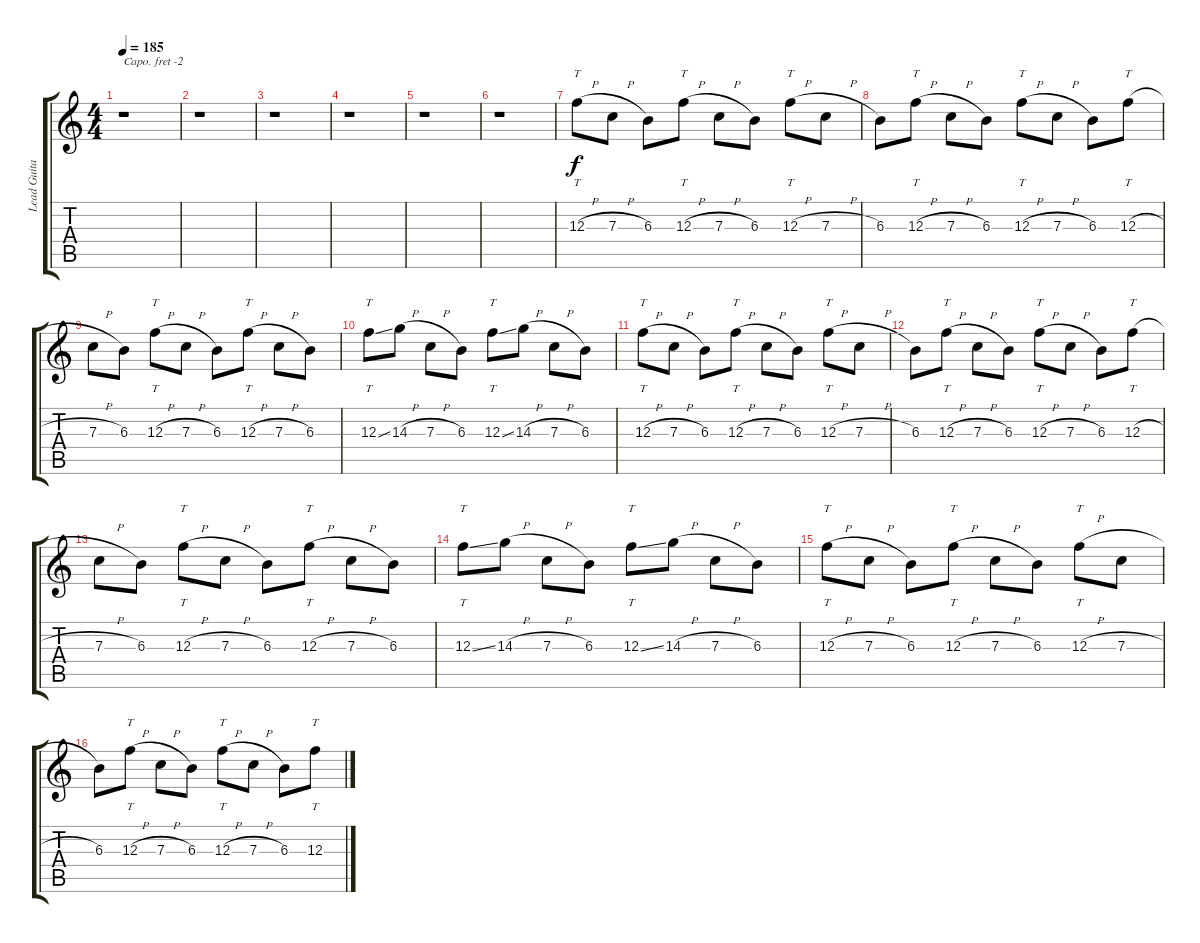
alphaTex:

\track ("Lead Guitar" "Lead Guita") {instrument distortionguitar}
\staff {score tabs}
\capo -2
\tuning (E4 B3 G3 D3 A2 D2) {hide}
\ts (4 4)
\tempo 185
\clef g2
\ks c
r.1{dy f} |
r.1 |
r.1 |
r.1 |
r.1 |
r.1 |
12.3{h}.8{tt} 7.3{h}.8 6.3.8 12.3{h}.8{tt} 7.3{h}.8 6.3.8 12.3{h}.8{tt} 7.3{h}.8 |
6.3.8 12.3{h}.8{tt} 7.3{h}.8 6.3.8 12.3{h}.8{tt} 7.3{h}.8 6.3.8 12.3{h}.8{tt} |
7.3{h}.8 6.3.8 12.3{h}.8{tt} 7.3{h}.8 6.3.8 12.3{h}.8{tt} 7.3{h}.8 6.3.8 |
12.3{ss}.8{tt} 14.3{h}.8 7.3{h}.8 6.3.8 12.3{ss}.8{tt} 14.3{h}.8 7.3{h}.8 6.3.8 |
12.3{h}.8{tt} 7.3{h}.8 6.3.8 12.3{h}.8{tt} 7.3{h}.8 6.3.8 12.3{h}.8{tt} 7.3{h}.8 |
6.3.8 12.3{h}.8{tt} 7.3{h}.8 6.3.8 12.3{h}.8{tt} 7.3{h}.8 6.3.8 12.3{h}.8{tt} |
7.3{h}.8 6.3.8 12.3{h}.8{tt} 7.3{h}.8 6.3.8 12.3{h}.8{tt} 7.3{h}.8 6.3.8 |
12.3{ss}.8{tt} 14.3{h}.8 7.3{h}.8 6.3.8 12.3{ss}.8{tt} 14.3{h}.8 7.3{h}.8 6.3.8 |
12.3{h}.8{tt} 7.3{h}.8 6.3.8 12.3{h}.8{tt} 7.3{h}.8 6.3.8 12.3{h}.8{tt} 7.3{h}.8 |
6.3.8 12.3{h}.8{tt} 7.3{h}.8 6.3.8 12.3{h}.8{tt} 7.3{h}.8 6.3.8 12.3{h}.8{tt}
